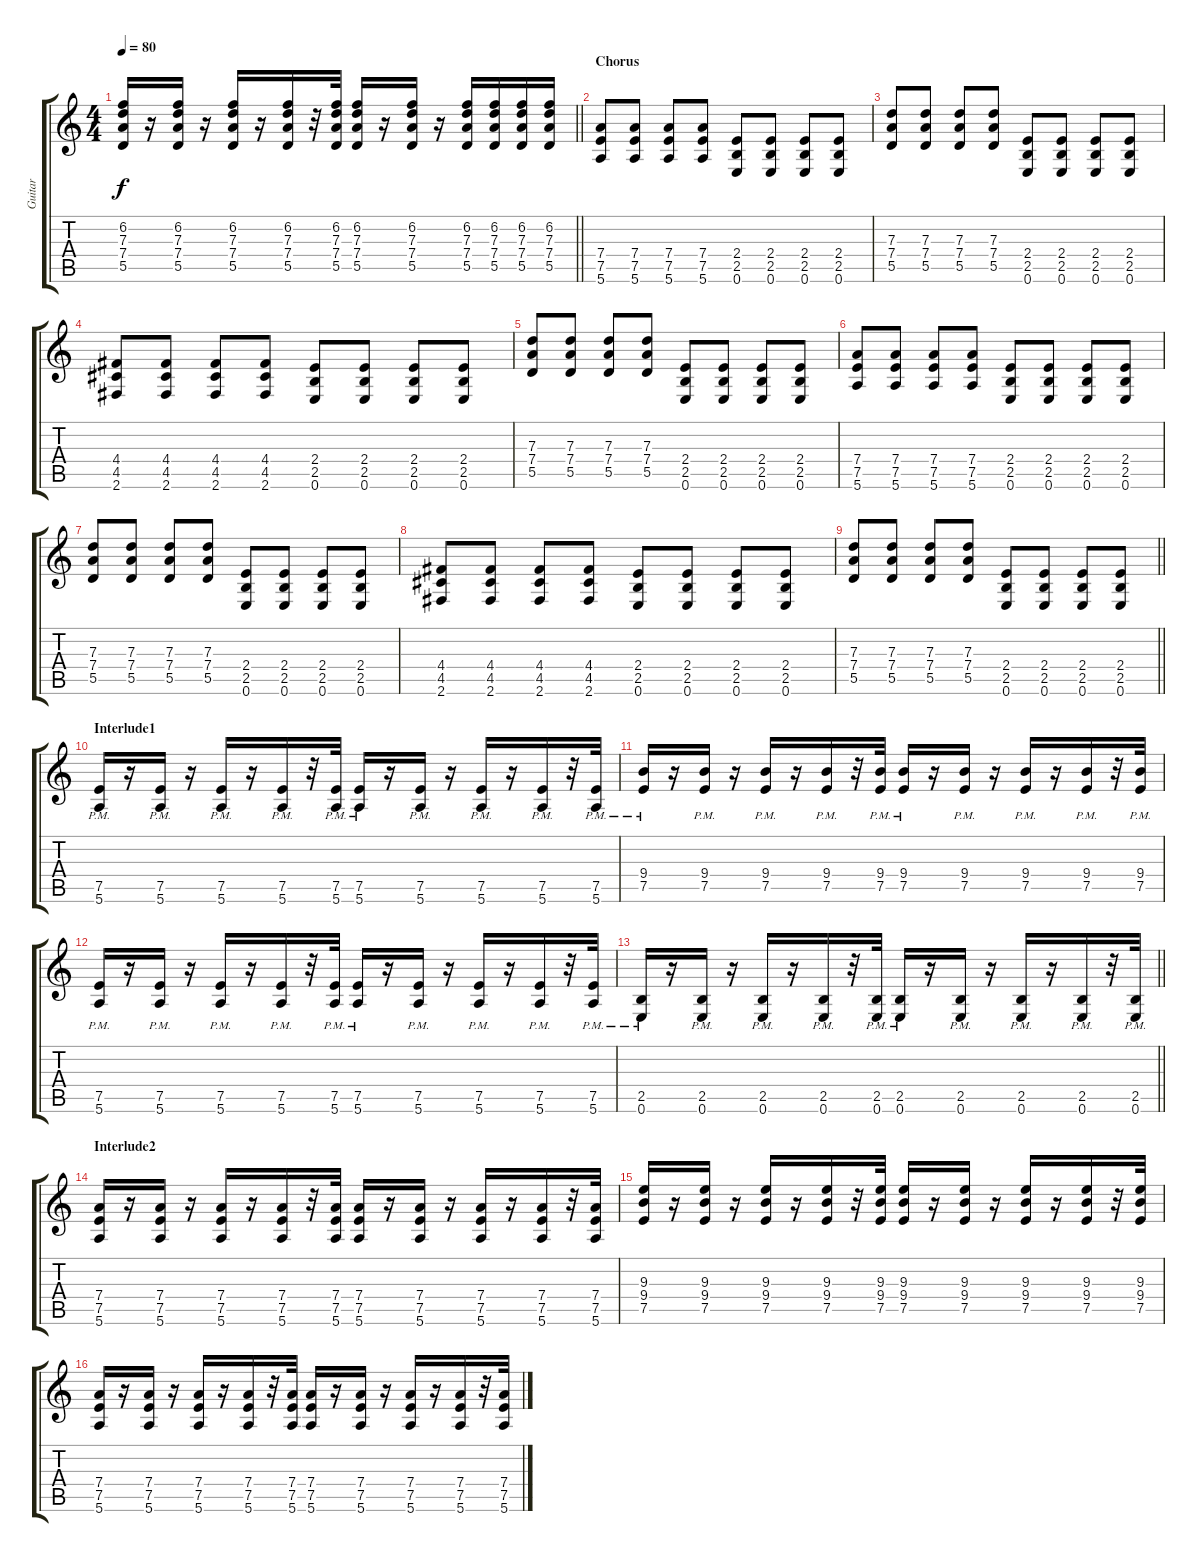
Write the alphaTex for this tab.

\track ("Guitar" "Guitar") {instrument overdrivenguitar}
\staff {score tabs}
\tuning (E4 B3 G3 D3 A2 E2) {hide}
\ts (4 4)
\tempo 80
\clef g2
\barLineRight lightlight
\ks c
(6.2 7.3 7.4 5.5).16{dy f} r.16 (6.2 7.3 7.4 5.5).16 r.16 (6.2 7.3 7.4 5.5).16 r.16 (6.2 7.3 7.4 5.5).16 r.32 (6.2 7.3 7.4 5.5).32 (6.2 7.3 7.4 5.5).16 r.16 (6.2 7.3 7.4 5.5).16 r.16 (6.2 7.3 7.4 5.5).16 (6.2 7.3 7.4 5.5).16 (6.2 7.3 7.4 5.5).16 (6.2 7.3 7.4 5.5).16 |
\section ("" "Chorus")
(7.4 7.5 5.6).8 (7.4 7.5 5.6).8 (7.4 7.5 5.6).8 (7.4 7.5 5.6).8 (2.4 2.5 0.6).8 (2.4 2.5 0.6).8 (2.4 2.5 0.6).8 (2.4 2.5 0.6).8 |
(7.3 7.4 5.5).8 (7.3 7.4 5.5).8 (7.3 7.4 5.5).8 (7.3 7.4 5.5).8 (2.4 2.5 0.6).8 (2.4 2.5 0.6).8 (2.4 2.5 0.6).8 (2.4 2.5 0.6).8 |
(4.4 4.5 2.6).8 (4.4 4.5 2.6).8 (4.4 4.5 2.6).8 (4.4 4.5 2.6).8 (2.4 2.5 0.6).8 (2.4 2.5 0.6).8 (2.4 2.5 0.6).8 (2.4 2.5 0.6).8 |
(7.3 7.4 5.5).8 (7.3 7.4 5.5).8 (7.3 7.4 5.5).8 (7.3 7.4 5.5).8 (2.4 2.5 0.6).8 (2.4 2.5 0.6).8 (2.4 2.5 0.6).8 (2.4 2.5 0.6).8 |
(7.4 7.5 5.6).8 (7.4 7.5 5.6).8 (7.4 7.5 5.6).8 (7.4 7.5 5.6).8 (2.4 2.5 0.6).8 (2.4 2.5 0.6).8 (2.4 2.5 0.6).8 (2.4 2.5 0.6).8 |
(7.3 7.4 5.5).8 (7.3 7.4 5.5).8 (7.3 7.4 5.5).8 (7.3 7.4 5.5).8 (2.4 2.5 0.6).8 (2.4 2.5 0.6).8 (2.4 2.5 0.6).8 (2.4 2.5 0.6).8 |
(4.4 4.5 2.6).8 (4.4 4.5 2.6).8 (4.4 4.5 2.6).8 (4.4 4.5 2.6).8 (2.4 2.5 0.6).8 (2.4 2.5 0.6).8 (2.4 2.5 0.6).8 (2.4 2.5 0.6).8 |
\barLineRight lightlight
(7.3 7.4 5.5).8 (7.3 7.4 5.5).8 (7.3 7.4 5.5).8 (7.3 7.4 5.5).8 (2.4 2.5 0.6).8 (2.4 2.5 0.6).8 (2.4 2.5 0.6).8 (2.4 2.5 0.6).8 |
\section ("" "Interlude1")
(7.5{pm} 5.6{pm}).16 r.16 (7.5{pm} 5.6{pm}).16 r.16 (7.5{pm} 5.6{pm}).16 r.16 (7.5{pm} 5.6{pm}).16 r.32 (7.5{pm} 5.6{pm}).32 (7.5{pm} 5.6{pm}).16 r.16 (7.5{pm} 5.6{pm}).16 r.16 (7.5{pm} 5.6{pm}).16 r.16 (7.5{pm} 5.6{pm}).16 r.32 (7.5{pm} 5.6{pm}).32 |
(9.4{pm} 7.5{pm}).16 r.16 (9.4{pm} 7.5{pm}).16 r.16 (9.4{pm} 7.5{pm}).16 r.16 (9.4{pm} 7.5{pm}).16 r.32 (9.4{pm} 7.5{pm}).32 (9.4{pm} 7.5{pm}).16 r.16 (9.4{pm} 7.5{pm}).16 r.16 (9.4{pm} 7.5{pm}).16 r.16 (9.4{pm} 7.5{pm}).16 r.32 (9.4{pm} 7.5{pm}).32 |
(7.5{pm} 5.6{pm}).16 r.16 (7.5{pm} 5.6{pm}).16 r.16 (7.5{pm} 5.6{pm}).16 r.16 (7.5{pm} 5.6{pm}).16 r.32 (7.5{pm} 5.6{pm}).32 (7.5{pm} 5.6{pm}).16 r.16 (7.5{pm} 5.6{pm}).16 r.16 (7.5{pm} 5.6{pm}).16 r.16 (7.5{pm} 5.6{pm}).16 r.32 (7.5{pm} 5.6{pm}).32 |
\barLineRight lightlight
(2.5{pm} 0.6{pm}).16 r.16 (2.5{pm} 0.6{pm}).16 r.16 (2.5{pm} 0.6{pm}).16 r.16 (2.5{pm} 0.6{pm}).16 r.32 (2.5{pm} 0.6{pm}).32 (2.5{pm} 0.6{pm}).16 r.16 (2.5{pm} 0.6{pm}).16 r.16 (2.5{pm} 0.6{pm}).16 r.16 (2.5{pm} 0.6{pm}).16 r.32 (2.5{pm} 0.6{pm}).32 |
\section ("" "Interlude2")
(7.4 7.5 5.6).16 r.16 (7.4 7.5 5.6).16 r.16 (7.4 7.5 5.6).16 r.16 (7.4 7.5 5.6).16 r.32 (7.4 7.5 5.6).32 (7.4 7.5 5.6).16 r.16 (7.4 7.5 5.6).16 r.16 (7.4 7.5 5.6).16 r.16 (7.4 7.5 5.6).16 r.32 (7.4 7.5 5.6).32 |
(9.3 9.4 7.5).16 r.16 (9.3 9.4 7.5).16 r.16 (9.3 9.4 7.5).16 r.16 (9.3 9.4 7.5).16 r.32 (9.3 9.4 7.5).32 (9.3 9.4 7.5).16 r.16 (9.3 9.4 7.5).16 r.16 (9.3 9.4 7.5).16 r.16 (9.3 9.4 7.5).16 r.32 (9.3 9.4 7.5).32 |
(7.4 7.5 5.6).16 r.16 (7.4 7.5 5.6).16 r.16 (7.4 7.5 5.6).16 r.16 (7.4 7.5 5.6).16 r.32 (7.4 7.5 5.6).32 (7.4 7.5 5.6).16 r.16 (7.4 7.5 5.6).16 r.16 (7.4 7.5 5.6).16 r.16 (7.4 7.5 5.6).16 r.32 (7.4 7.5 5.6).32
